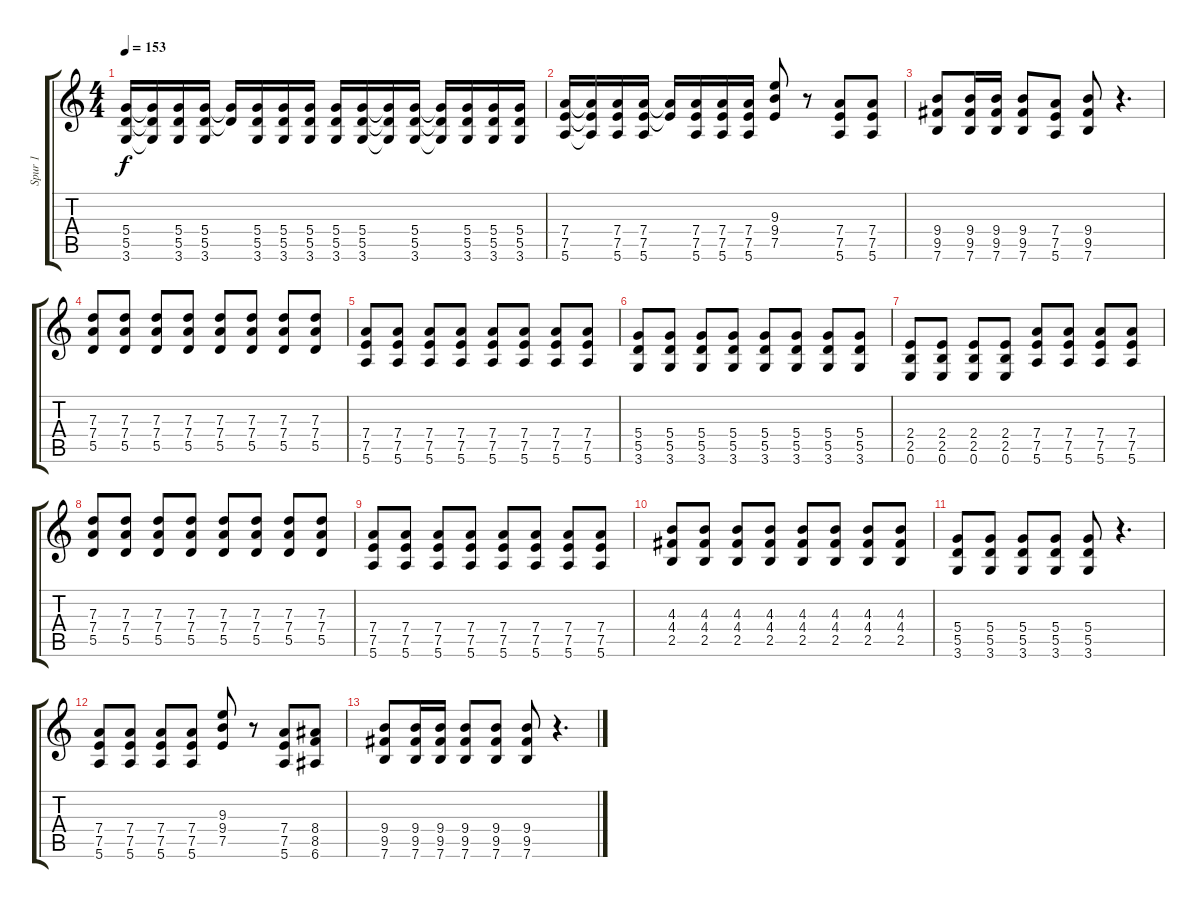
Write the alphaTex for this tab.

\track ("Spur 1" "Spur 1") {instrument overdrivenguitar}
\staff {score tabs}
\tuning (E4 B3 G3 D3 A2 E2) {hide}
\ts (4 4)
\tempo 153
\clef g2
\ks c
(5.4 5.5 3.6).16{dy f} (5.4{t} 5.5{t} 3.6{t}).16 (5.4 5.5 3.6).16 (5.4 5.5 3.6).16 (5.4{t} 5.5{t}).16 (5.4 5.5 3.6).16 (5.4 5.5 3.6).16 (5.4 5.5 3.6).16 (5.4 5.5 3.6).16 (5.4 5.5 3.6).16 (5.4{t} 5.5{t} 3.6{t}).16 (5.4 5.5 3.6).16 (5.4{t} 5.5{t} 3.6{t}).16 (5.4 5.5 3.6).16 (5.4 5.5 3.6).16 (5.4 5.5 3.6).16 |
(7.4 7.5 5.6).16 (7.4{t} 7.5{t} 5.6{t}).16 (7.4 7.5 5.6).16 (7.4 7.5 5.6).16 (7.4{t} 7.5{t}).16 (7.4 7.5 5.6).16 (7.4 7.5 5.6).16 (7.4 7.5 5.6).16 (9.3 9.4 7.5).8 r.8 (7.4 7.5 5.6).8 (7.4 7.5 5.6).8 |
(9.4 9.5 7.6).8 (9.4 9.5 7.6).16 (9.4 9.5 7.6).16 (9.4 9.5 7.6).8 (7.4 7.5 5.6).8 (9.4 9.5 7.6).8 r.4{d} |
(7.3 7.4 5.5).8 (7.3 7.4 5.5).8 (7.3 7.4 5.5).8 (7.3 7.4 5.5).8 (7.3 7.4 5.5).8 (7.3 7.4 5.5).8 (7.3 7.4 5.5).8 (7.3 7.4 5.5).8 |
(7.4 7.5 5.6).8 (7.4 7.5 5.6).8 (7.4 7.5 5.6).8 (7.4 7.5 5.6).8 (7.4 7.5 5.6).8 (7.4 7.5 5.6).8 (7.4 7.5 5.6).8 (7.4 7.5 5.6).8 |
(5.4 5.5 3.6).8 (5.4 5.5 3.6).8 (5.4 5.5 3.6).8 (5.4 5.5 3.6).8 (5.4 5.5 3.6).8 (5.4 5.5 3.6).8 (5.4 5.5 3.6).8 (5.4 5.5 3.6).8 |
(2.4 2.5 0.6).8 (2.4 2.5 0.6).8 (2.4 2.5 0.6).8 (2.4 2.5 0.6).8 (7.4 7.5 5.6).8 (7.4 7.5 5.6).8 (7.4 7.5 5.6).8 (7.4 7.5 5.6).8 |
(7.3 7.4 5.5).8 (7.3 7.4 5.5).8 (7.3 7.4 5.5).8 (7.3 7.4 5.5).8 (7.3 7.4 5.5).8 (7.3 7.4 5.5).8 (7.3 7.4 5.5).8 (7.3 7.4 5.5).8 |
(7.4 7.5 5.6).8 (7.4 7.5 5.6).8 (7.4 7.5 5.6).8 (7.4 7.5 5.6).8 (7.4 7.5 5.6).8 (7.4 7.5 5.6).8 (7.4 7.5 5.6).8 (7.4 7.5 5.6).8 |
(4.3 4.4 2.5).8 (4.3 4.4 2.5).8 (4.3 4.4 2.5).8 (4.3 4.4 2.5).8 (4.3 4.4 2.5).8 (4.3 4.4 2.5).8 (4.3 4.4 2.5).8 (4.3 4.4 2.5).8 |
(5.4 5.5 3.6).8 (5.4 5.5 3.6).8 (5.4 5.5 3.6).8 (5.4 5.5 3.6).8 (5.4 5.5 3.6).8 r.4{d} |
(7.4 7.5 5.6).8 (7.4 7.5 5.6).8 (7.4 7.5 5.6).8 (7.4 7.5 5.6).8 (9.3 9.4 7.5).8 r.8 (7.4 7.5 5.6).8 (8.4 8.5 6.6).8 |
(9.4 9.5 7.6).8 (9.4 9.5 7.6).16 (9.4 9.5 7.6).16 (9.4 9.5 7.6).8 (9.4 9.5 7.6).8 (9.4 9.5 7.6).8 r.4{d}
